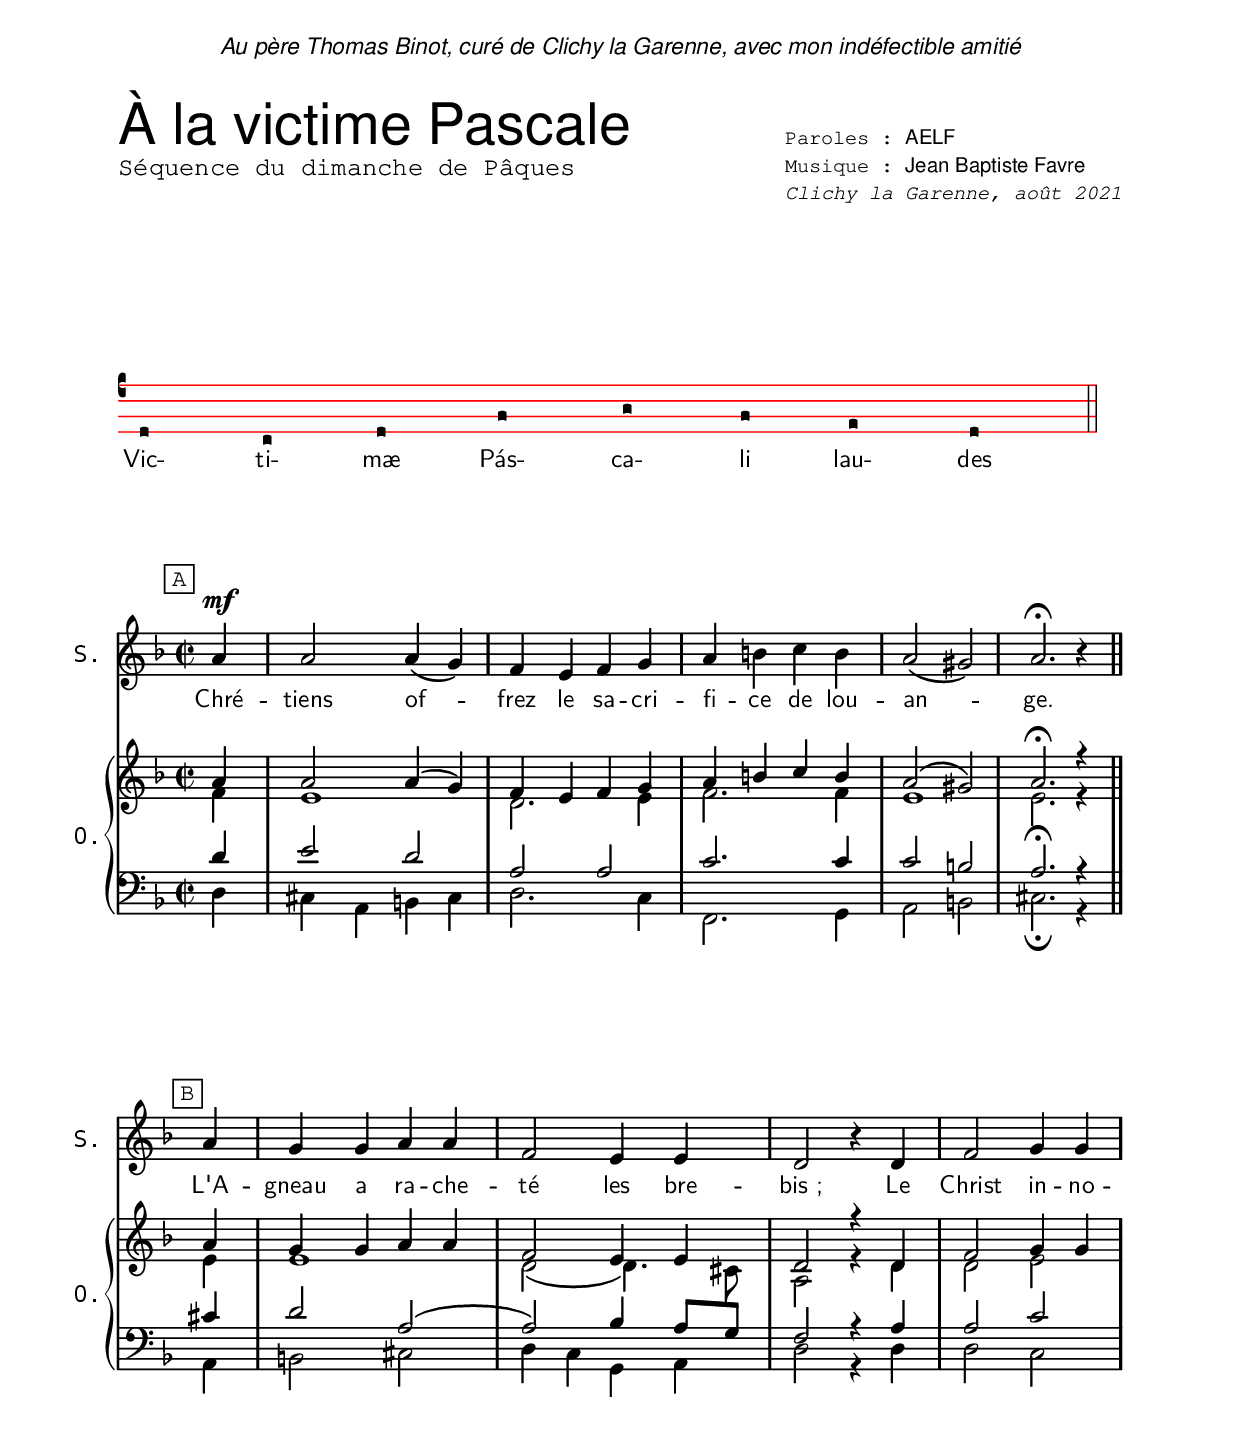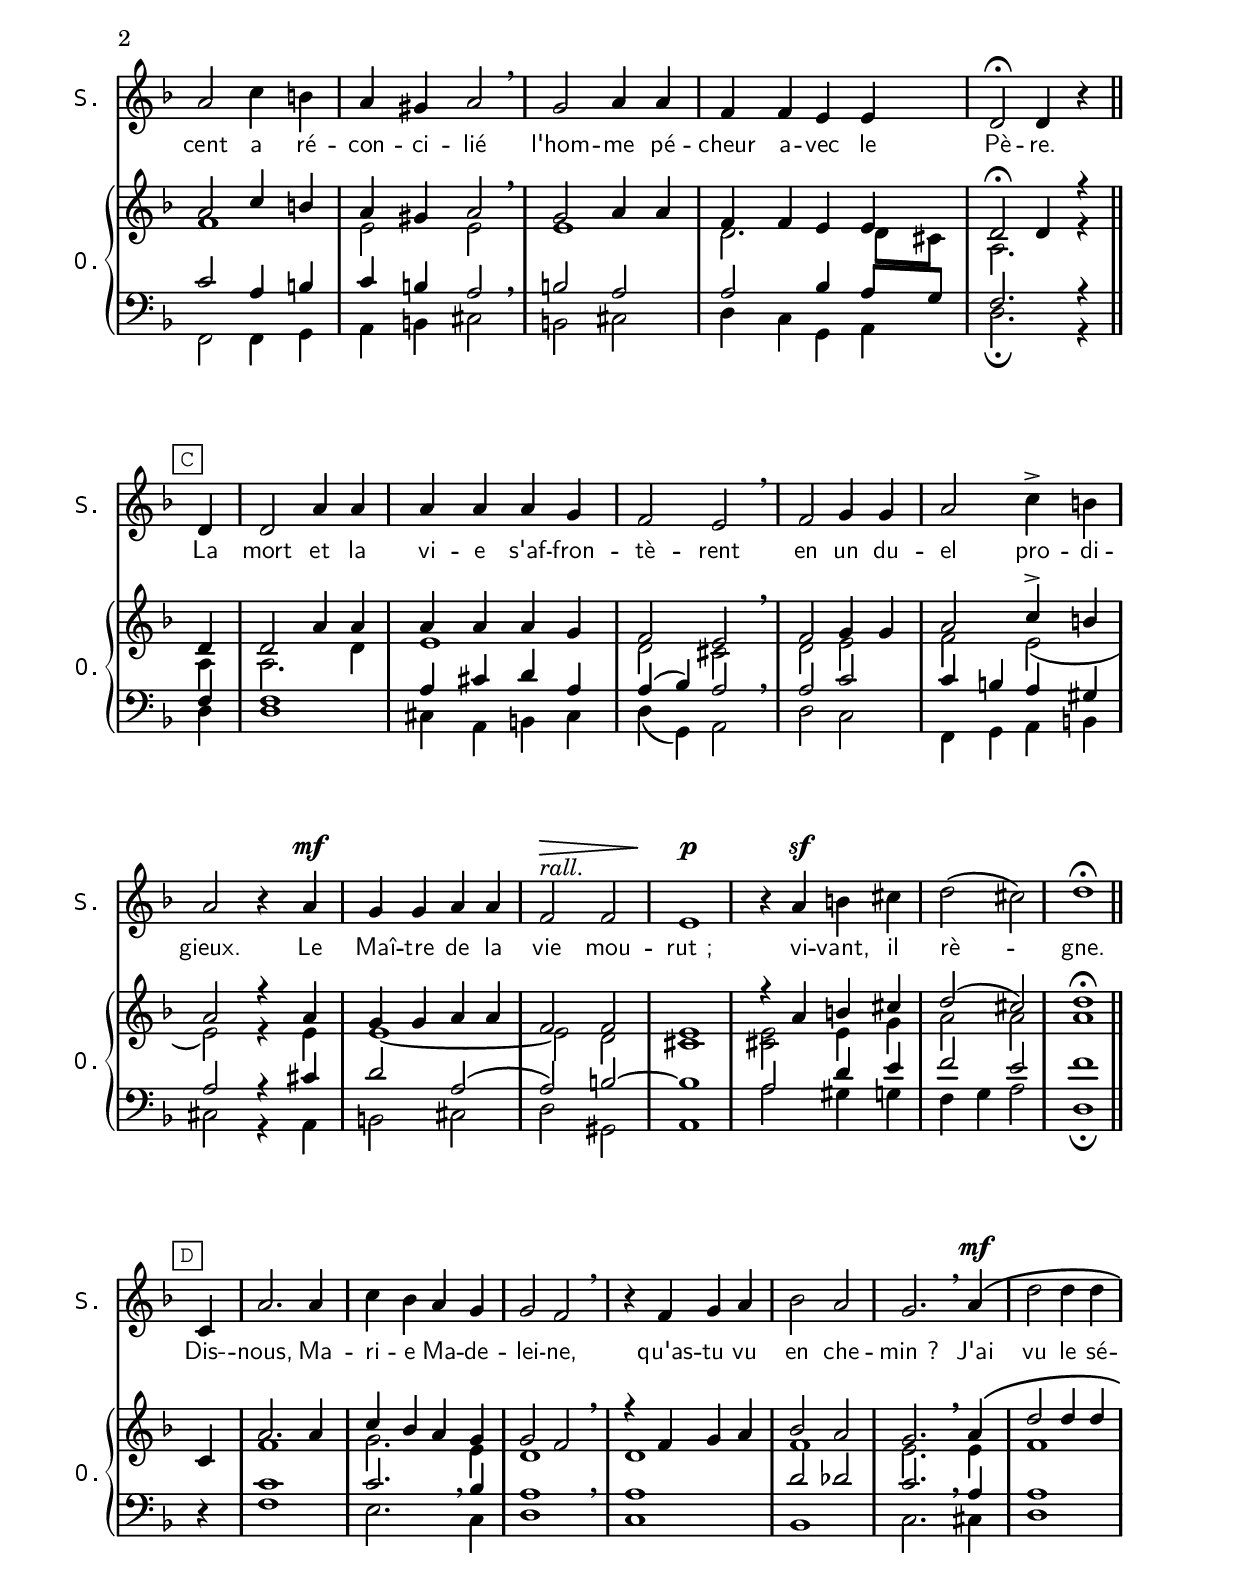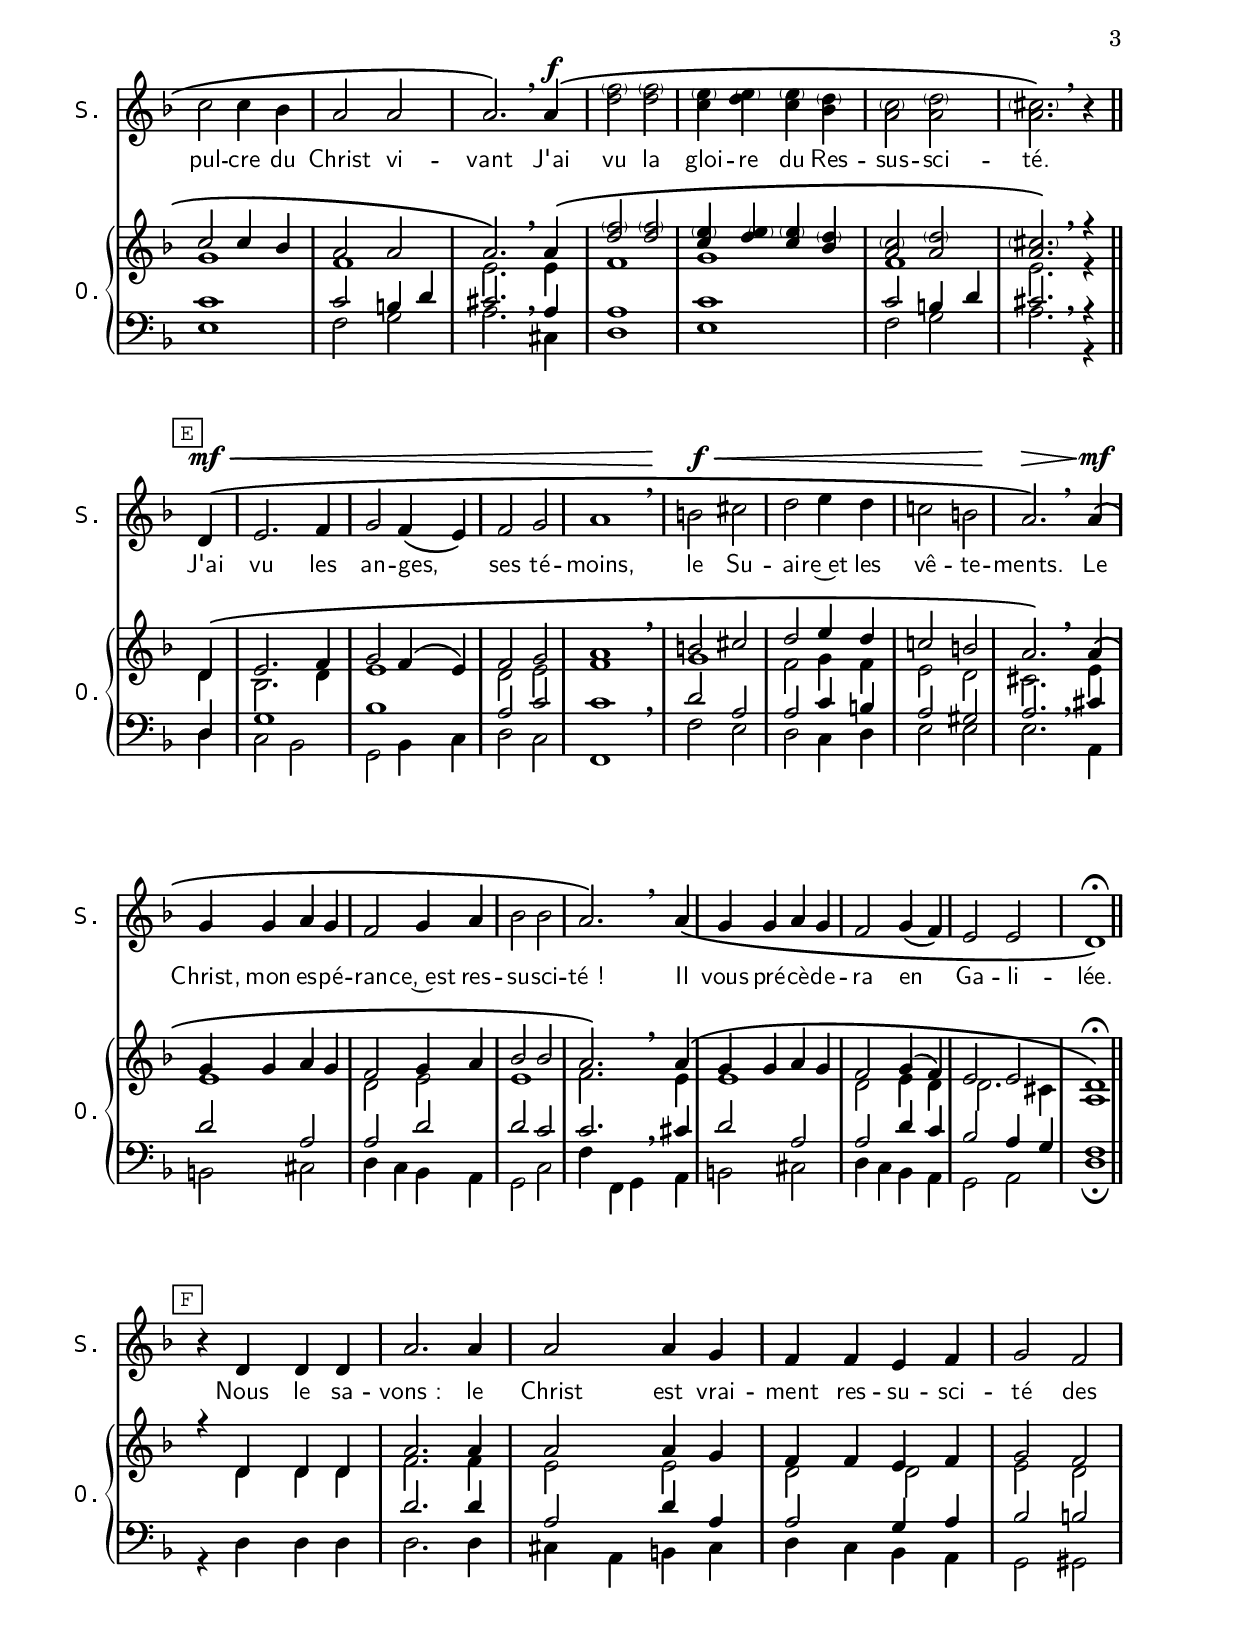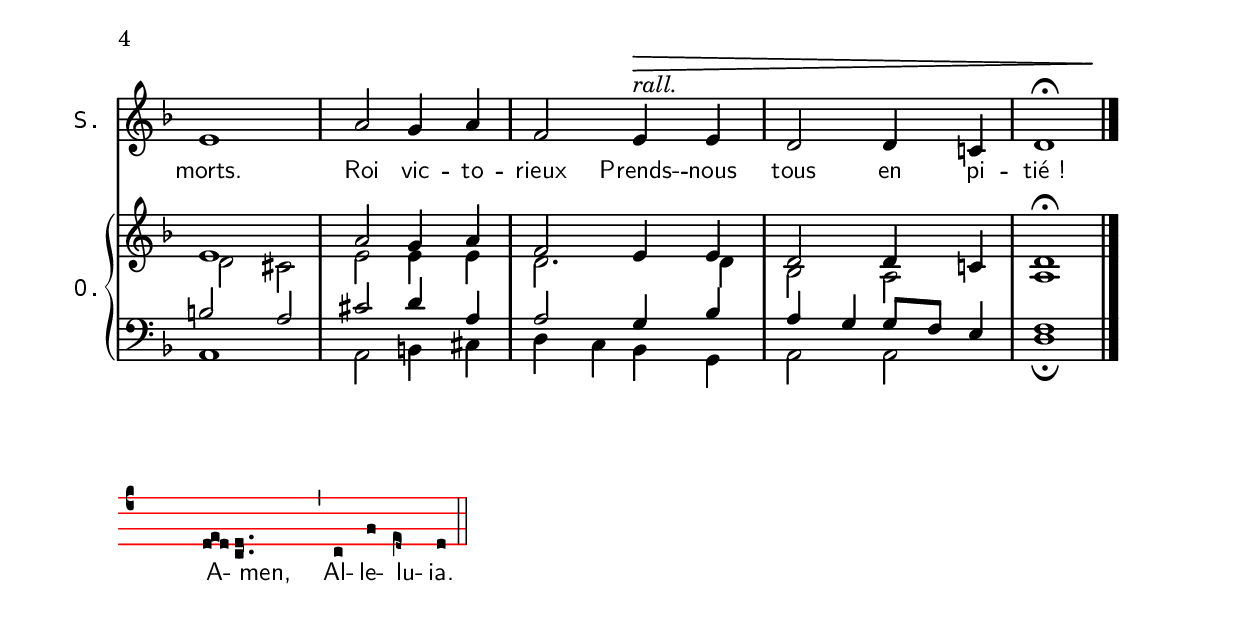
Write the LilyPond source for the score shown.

\version "2.22.0"
\language "english"
\include "gregorian.ly"
\include "../libs/commonFunctions.ily"

headers = \header {
  title = "À la victime Pascale"
  subtitle = "Séquence du dimanche de Pâques"
  composer = "Jean Baptiste Favre"
  poet = "AELF"
  subsubtitle = "Clichy la Garenne, août 2021"
  dedication = "Au père Thomas Binot, curé de Clichy la Garenne, avec mon indéfectible amitié"
  }

cantusSolistMusic = {
  \clef "vaticana-do3"
  d c d f g f e d \finalis
  }
amenSolistMusic = {
  \clef "vaticana-do3"
  \[ d\melisma e d\melismaEnd \] \[ \augmentum c\melisma \pes \augmentum d\melismaEnd \] \divisioMinima c f \[ e\melisma \flexa \deminutum d\melismaEnd \] d \finalis
  }

%%%%%%%%%%%%%%%%%%%%%%%%%%
%%%%%     Répons     %%%%%
%%%%%%%%%%%%%%%%%%%%%%%%%%
solisteDynamics = {
  \key f \major \time 2/2
  \markCustom "A"
  \partial 4 s4\mf s1*5  \bar "||" \break % Chrétiens offrez…
  \markCustom "B"
  \partial 4 s4 s1*6
  s4 s2. s1*2  \bar "||" \break % L'Agneau…
  \markCustom "C"
  \partial 4 s4 s1*5 s2. s4\mf s1 s4-\markup{\italic rall.}\> s2. s2\!\p s2 s4 s4\sf s2 s1*2 \bar "||" \break % La mort et la vie…
  \markCustom "D"
  \partial 4 s4 s1*5 s2. s4\mf s1*3 s2. s4\f s1*4 \bar "||" \break % Dis-nous Marie Madeleine…
  \markCustom "E"
  \partial 4 s4\mf\< s1*4 s4\!\f\< s2. s1*2 s4\!\> s2\! s4\mf s1*8 \bar "||" \break % J'ai vu les anges
  \markCustom "F"
                s1*7 s2 s2-\markup{\italic rall.}\> s1 s2. s4\! \bar "|." \break % Nous le savons
  }

sopranosMusic = \relative c'' {
  \partial 4 a4 a2 a4 (g) f4 e f g a b c b a2 (gs) a2.\fermata r4 % Chrétiens offrez…

  \partial 4 a4 g g a a f2 e4 e d2 r4 % L'Agneau…
  d4 f2 g4 g a2 c4 b a4 gs a2 \breathe
  g2 %{ apaisé %} a4 a f f e e d2\fermata d4 r4

  \partial 4 d d2 a'4 a a4 a a4 g f2 e2 \breathe % La mort et la vie…
  f2 g4 g a2 c4-> b a2 r4
  a4 g g a a f2 f e1
  r4 %{ éclatant %} a4 b cs d2 (cs) d1\fermata

  \partial 4 %{ un peu plus allant %} c,4 a'2. a4 c bf a g g2 f2 \breathe % Dis-nous Marie Madeleine…
  r4 f4 g a bf2 a g2. \breathe
  %{ Si possible, voix de femme %} a4\( d2 d4 d c2 c4 bf a2 a a2.\) \breathe
  a4\( %{ Si possible, on prendra les notes supérieures entre parenthèse %} <d \parenthesize f>2 <d \parenthesize f> <c \parenthesize e>4 <d \parenthesize e> <c \parenthesize e> <bf \parenthesize d> <a \parenthesize c>2 <a \parenthesize d> <a \parenthesize cs>2.\) \breathe r4

  d,4\( e2. f4 g2 f4 (e) f2 g a1 \breathe % J'ai vu les Anges
  b2 cs d e4 d c!2 b a2.\) \breathe
  %{ intérieur et tendre %} a4\( g g a4 g f2 g4 a bf2 bf a2.\) \breathe
  a4\( g g a g f2 g4 (f) e2 e d1\)\fermata

  %{ sûr et confiant %} r4 d d4 d a'2. a4 a2 a4 g4 f f e f g2 f e1 % Nous le savons
  a2 g4 a f2
  %{ implorant %} e4 e d2 d4 c! d1\fermata
  }

altosMusic = \relative c' {
  \partial 4 f4 e1 d2. e4 f2. f4 e1 e2. r4 % Chrétiens offrez…

  \partial 4 e4 e1 d2 (d4.) cs8 a2 r4 % L'Agneau…
  d4 d2 e2 f1 e2 e2 \breathe
  e1 d2. d8 cs a2. r4

  \partial 4 a4 a2. d4 e1 d2 cs2 \breathe % La mort et la vie…
  d2 e f e2 (e) r4
  e4 e1~e2 d cs1
  <cs e>2  e4 g a2 a2 a1

  \partial 4 s4 f1 g2. e4 d1 \breathe % Dis-nous Marie Madeleine…
  d1 f1 e2. \breathe
  e4 f1 g1 f1 e2. \breathe
  e4 f1 g1 f1 e2. \breathe r4

  \partial 4 d4 bf2. d4 e1 d2 e f1 \breathe % J'ai vu les anges
  g1 f2 g4 f e2 d cs2. \breathe
  e4 e1 d2 e2 e1 f2. \breathe
  e4 e1 d2 e4 d d2. cs4 a1

  s4 d4 d d f2. f4 e2 e d d e d d cs2 % Nous le savons
  e2 e4 e d2. d4 bf2 a a1
  }

tenorsMusic =  \relative c' {
  \partial 4 d4 e2 d2 a2 a2 c2. c4 c2 b a2. \fermata r4 % Chrétiens offrez…

  \partial 4 cs4 d2 a2 (a2) bf4 a8 g f2 r4 % L'Agneau…
  a4 a2 c2 c2 a4 b c4 b a2 \breathe
  b2 a a2 bf4 a8 g f2. r4

  \partial 4 f4 f1 a4 cs d a a4 (bf) a2 \breathe % La mort et la vie…
  a2 c c4 b a gs a2 r4 cs d2 a (a2) b~b1
  a2 d4 e f2 e f1

  \partial 4 s4 c1 c2. \breathe  % Dis-nous Marie Madeleine…
  bf4 a1 a d2 df c2. \breathe
  a4 a1 c c2 b4 d cs2. \breathe
  a4 a1 c c2 b4 d cs2. \breathe r4

  \partial 4 d,4 g1 bf a2 c c1 \breathe % J'ai vu les anges
  d2 a a c4 b a2 gs a2. \breathe
  cs4 d2 a2 a2 d2 d2 c2 c2. \breathe
  cs4  d2 a a d4 c bf2 a4 g f1

  s1 d'2. d4 a2 d4 a a2 g4 a bf2 b b a2 % Nous le savons
  cs2 d4 a a2 g4 bf a g g8 f e4 f1
  }

bassesMusic =  \relative c {
  \partial 4 d4 cs a b cs d2. c4 f,2. g4 a2 b cs2. \fermata r4 % Chrétiens offrez…

  \partial 4 a4 b2 cs2 d4 c g a d2 r4 % L'Agneau…
  d4 d2 c f, f4 g a4 b cs2 \breathe
  b2 cs d4 c g a d2. \fermata r4

  \partial 4 d4 d1 cs4 a b cs d4 (g,) a2 \breathe % La mort et la vie…
  d2 c f,4 g a b cs2 r4
  a4 b2 cs d2 gs, a1
  %a2 b4 cs d2 g,4 a d1 \fermata
  a'2 gs4 g f g a2 d,1 \fermata

  \partial 4 \oneVoice r4 \voiceTwo f1 e2. c4 d1 \breathe % Dis-nous Marie Madeleine…
  c bf1 c2. \breathe
  cs4 d1 e f2 g a2. \breathe
  cs,4 d1 e f2 g a2. \breathe r4

  \partial 4 d,4 c2 bf g bf4 c d2 c f,1 \breathe % J'ai vu les anges
  f'2 e d c4 d e2 e e2. \breathe
  a,4 b2 cs d4 c bf a g2 c f4 f, g \breathe
  a4 b2 cs d4 c bf a g2 a d1 \fermata

  r4 d4 d d d2. d4 cs a b cs d c bf a g2 gs a1 % Nous le savons
  a2 b4 cs d4 c bf g a2 a d1 \fermata
  }
Lyrics = \lyricmode {
  Chré -- tiens of -- frez le sa -- cri -- fi -- ce de lou -- an -- ge.

  L'A -- gneau a ra -- che -- té les bre -- bis&nbsp;;
  Le Christ in -- no -- cent a ré -- con -- ci -- lié
  l'hom -- me pé -- cheur a -- vec le Pè -- re.

  La mort et la vi -- e s'af -- fron -- tè -- rent
  en un du -- el pro -- di -- gieux.
  Le Maî -- tre de la vie mou -- rut&nbsp;; vi -- vant, il rè -- gne.

  Dis- -- nous, Ma -- ri -- e Ma -- de -- lei -- ne,
  qu'as -- tu vu en che -- min&nbsp;?
  J'ai vu le sé -- pul -- cre du Christ vi -- vant
  J'ai vu la gloi -- re du Res -- sus -- sci -- té.

  J'ai vu les an -- ges, ses té -- moins,
  le Su -- ai -- re~et les vê -- te -- ments.
  Le Christ, mon es -- pé -- ran -- ce,~est res -- su -- sci -- té&nbsp;!
  Il vous pré -- cè -- de -- ra en Ga -- li -- lée.

  Nous le sa -- vons&nbsp;: le Christ
  est vrai -- ment res -- su -- sci -- té des morts.

  Roi vic -- to -- rieux
  Prends- -- nous tous en pi -- tié&nbsp;!
  }

%%%%%%%%%%%%%%%%%%%%%%%%%%%%%%%%%%%%%%%%%%%%
%%%%%          DRAW PARTITION          %%%%%
%%%%%%%%%%%%%%%%%%%%%%%%%%%%%%%%%%%%%%%%%%%%
scoreHeaders = \headers
scorePaper = \paper {
    left-margin = 2\cm
    right-margin = 2\cm
    bottom-margin = 0.5\cm
    two-sided = ##f
    oddFooterMarkup = {}
    #(include-special-characters)

    markup-system-spacing = #'((basic-distance . 30)
      (minimum-distance . 30)
       (padding . 4)
       (stretchability . 5))
    system-system-spacing = #'((basic-distance . 12)
       (minimum-distance . 5)
       (padding . 1)
       (stretchability . 10))
    scoreTitleMarkup = \markup {
      \column {
        \fill-line { \italic \sans \fromproperty #'header:dedication }
        \vspace #1
        \columns {
          \fill-line {
            \column {
              \line {
                \left-column {
                  \fontsize #8 \sans \fromproperty #'header:title
                  \fontsize #1 \typewriter \fromproperty #'header:subtitle
                }
              }
            }
            \column {
              \line {
                \fontsize #-1
                \left-column {
                  \line { \concat { \typewriter "Paroles&nbsp;:&nbsp;" \sans \fromproperty #'header:poet \bold " " } }
                  \line { \concat { \typewriter "Musique&nbsp;:&nbsp;" \sans \fromproperty #'header:composer \bold " " } }
                  \typewriter \italic \fromproperty #'header:subsubtitle
                }
              }
            }
          }
        }
      }
    }
  }
AllScoreLayout = \layout {
      ragged-last = ##t
      \override LyricText #'font-name = #"Latin Modern Sans"
      \override Score.RehearsalMark.font-family = #'typewriter
      \context {
          \Staff
          \RemoveEmptyStaves
          \override InstrumentName #'font-name = #"Monospace Regular"
      }
      \context {
          \PianoStaff
          \RemoveEmptyStaves
          \override InstrumentName #'font-name = #"Monospace Regular"
      }
      \context {
          \ChoirStaff
          \RemoveEmptyStaves
          \override InstrumentName #'font-name = #"Monospace Regular"
      }
  }
%%%%%%%%%%%%%%%%%%%%%%%%%%%%%%%%%%%%%%%%%%%%%%%%%%%%%%%%%%%%%%%%%%%
%%%%%%%%%%%%%%%%%%%          Antienne          %%%%%%%%%%%%%%%%%%%%
%%%%%%%%%%%%%%%%%%%%%%%%%%%%%%%%%%%%%%%%%%%%%%%%%%%%%%%%%%%%%%%%%%%

\bookpart { % Stance
  \scorePaper
  \score {
    { % Partition Stance
      <<
        \new VaticanaVoice = "cantus" {
          \magnifyStaff #(magstep 3.5)
          \cantusSolistMusic
          \break
        }
        \new Lyrics \lyricsto "cantus" {
          Vic- ti- mæ Pás- ca- li lau- des
        }
      >>
      <<
        \new ChoirStaff = "solistStaff" \with {
          instrumentName = "Soliste"
          shortInstrumentName = "S."
          \override VerticalAxisGroup.staff-staff-spacing.basic-distance =
            #'(('basic-distance  . 5)
               (minimum-distance . 3)
               (padding . 1)
               (stretchability . 0))
        }
        <<
          \new Dynamics = "solistDynamics" { \solisteDynamics }
          \new Voice = "soliste" { \key f \major \time 2/2 \oneVoice \sopranosMusic }
          \new Lyrics \lyricsto "soliste" { \Lyrics }
        >>
        \new PianoStaff = "PianoStaff" \with {
          \override VerticalAxisGroup.staff-staff-spacing.basic-distance =
            #'(('basic-distance  . 5)
               (minimum-distance . 3)
               (padding . 1)
               (stretchability . 0))
          instrumentName = "Orgue"
          shortInstrumentName = "O."
        }
        <<
          \new Staff = "highStaff"
          <<
            \clef "treble"
            \new Voice = "soprano" { \key f \major \time 2/2 \voiceOne \sopranosMusic }
            \new Voice = "alto" { \key f \major \time 2/2 \voiceTwo \altosMusic }
          >>
          \new Staff  = "lowStaff"
          <<
            \clef "bass"
            \new Voice = "tenor" { \key f \major \time 2/2 \voiceOne \tenorsMusic }
            \new Voice = "bass" { \key f \major \time 2/2 \voiceTwo \bassesMusic }
          >>
        >>
      >>
      <<
        \new VaticanaVoice = "cantus" {
          \magnifyStaff #(magstep 3.5)
          \amenSolistMusic
        }
        \new Lyrics \lyricsto "cantus" {
          A- men, Al- le- lu- ia.
        }
      >>
    }
    \AllScoreLayout
    \scoreHeaders
  }
}